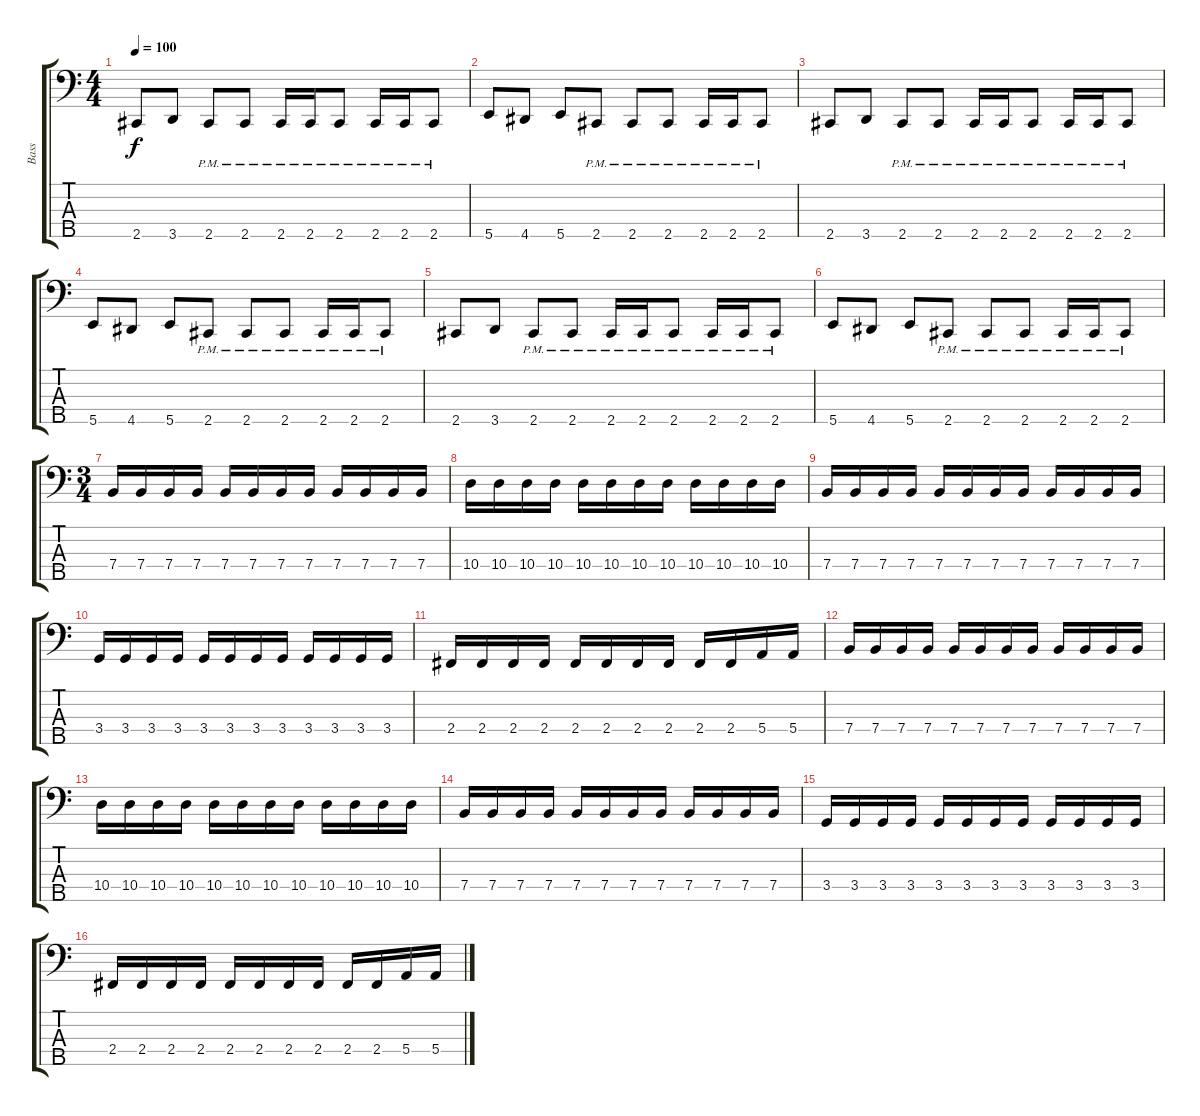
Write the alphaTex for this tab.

\track ("Bass" "Bass") {instrument electricbasspick}
\staff {score tabs}
\tuning (G2 D2 A1 E1 B0) {hide}
\ts (4 4)
\tempo 100
\clef f4
\ks c
2.5.8{dy f} 3.5.8 2.5{pm}.8 2.5{pm}.8 2.5{pm}.16 2.5{pm}.16 2.5{pm}.8 2.5{pm}.16 2.5{pm}.16 2.5{pm}.8 |
5.5.8 4.5.8 5.5.8 2.5{pm}.8 2.5{pm}.8 2.5{pm}.8 2.5{pm}.16 2.5{pm}.16 2.5{pm}.8 |
2.5.8 3.5.8 2.5{pm}.8 2.5{pm}.8 2.5{pm}.16 2.5{pm}.16 2.5{pm}.8 2.5{pm}.16 2.5{pm}.16 2.5{pm}.8 |
5.5.8 4.5.8 5.5.8 2.5{pm}.8 2.5{pm}.8 2.5{pm}.8 2.5{pm}.16 2.5{pm}.16 2.5{pm}.8 |
2.5.8 3.5.8 2.5{pm}.8 2.5{pm}.8 2.5{pm}.16 2.5{pm}.16 2.5{pm}.8 2.5{pm}.16 2.5{pm}.16 2.5{pm}.8 |
5.5.8 4.5.8 5.5.8 2.5{pm}.8 2.5{pm}.8 2.5{pm}.8 2.5{pm}.16 2.5{pm}.16 2.5{pm}.8 |
\ts (3 4)
7.4.16 7.4.16 7.4.16 7.4.16 7.4.16 7.4.16 7.4.16 7.4.16 7.4.16 7.4.16 7.4.16 7.4.16 |
10.4.16 10.4.16 10.4.16 10.4.16 10.4.16 10.4.16 10.4.16 10.4.16 10.4.16 10.4.16 10.4.16 10.4.16 |
7.4.16 7.4.16 7.4.16 7.4.16 7.4.16 7.4.16 7.4.16 7.4.16 7.4.16 7.4.16 7.4.16 7.4.16 |
3.4.16 3.4.16 3.4.16 3.4.16 3.4.16 3.4.16 3.4.16 3.4.16 3.4.16 3.4.16 3.4.16 3.4.16 |
2.4.16 2.4.16 2.4.16 2.4.16 2.4.16 2.4.16 2.4.16 2.4.16 2.4.16 2.4.16 5.4.16 5.4.16 |
7.4.16 7.4.16 7.4.16 7.4.16 7.4.16 7.4.16 7.4.16 7.4.16 7.4.16 7.4.16 7.4.16 7.4.16 |
10.4.16 10.4.16 10.4.16 10.4.16 10.4.16 10.4.16 10.4.16 10.4.16 10.4.16 10.4.16 10.4.16 10.4.16 |
7.4.16 7.4.16 7.4.16 7.4.16 7.4.16 7.4.16 7.4.16 7.4.16 7.4.16 7.4.16 7.4.16 7.4.16 |
3.4.16 3.4.16 3.4.16 3.4.16 3.4.16 3.4.16 3.4.16 3.4.16 3.4.16 3.4.16 3.4.16 3.4.16 |
2.4.16 2.4.16 2.4.16 2.4.16 2.4.16 2.4.16 2.4.16 2.4.16 2.4.16 2.4.16 5.4.16 5.4.16
